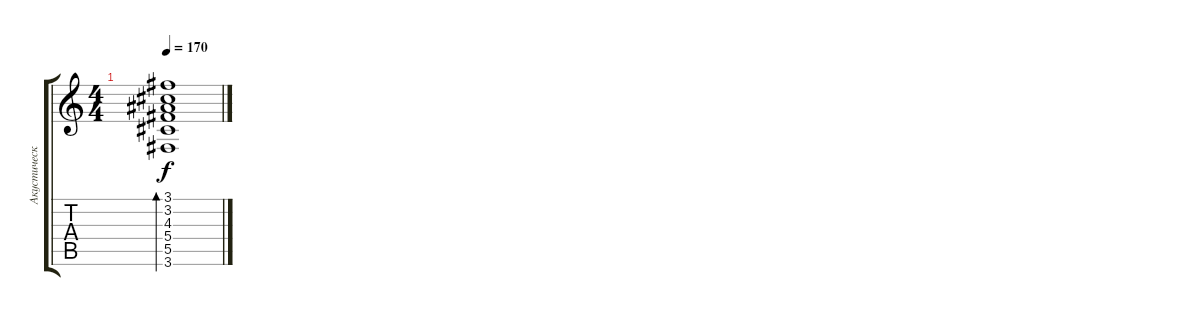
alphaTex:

\track ("Акустическая гитара" "Акустическ") {instrument acousticguitarsteel}
\staff {score tabs}
\tuning (Eb4 Bb3 Gb3 Db3 Ab2 Eb2) {hide}
\ts (4 4)
\tempo 170
\clef g2
\ks c
(3.1 3.2 4.3 5.4 5.5 3.6).1{bd 120 dy f}
